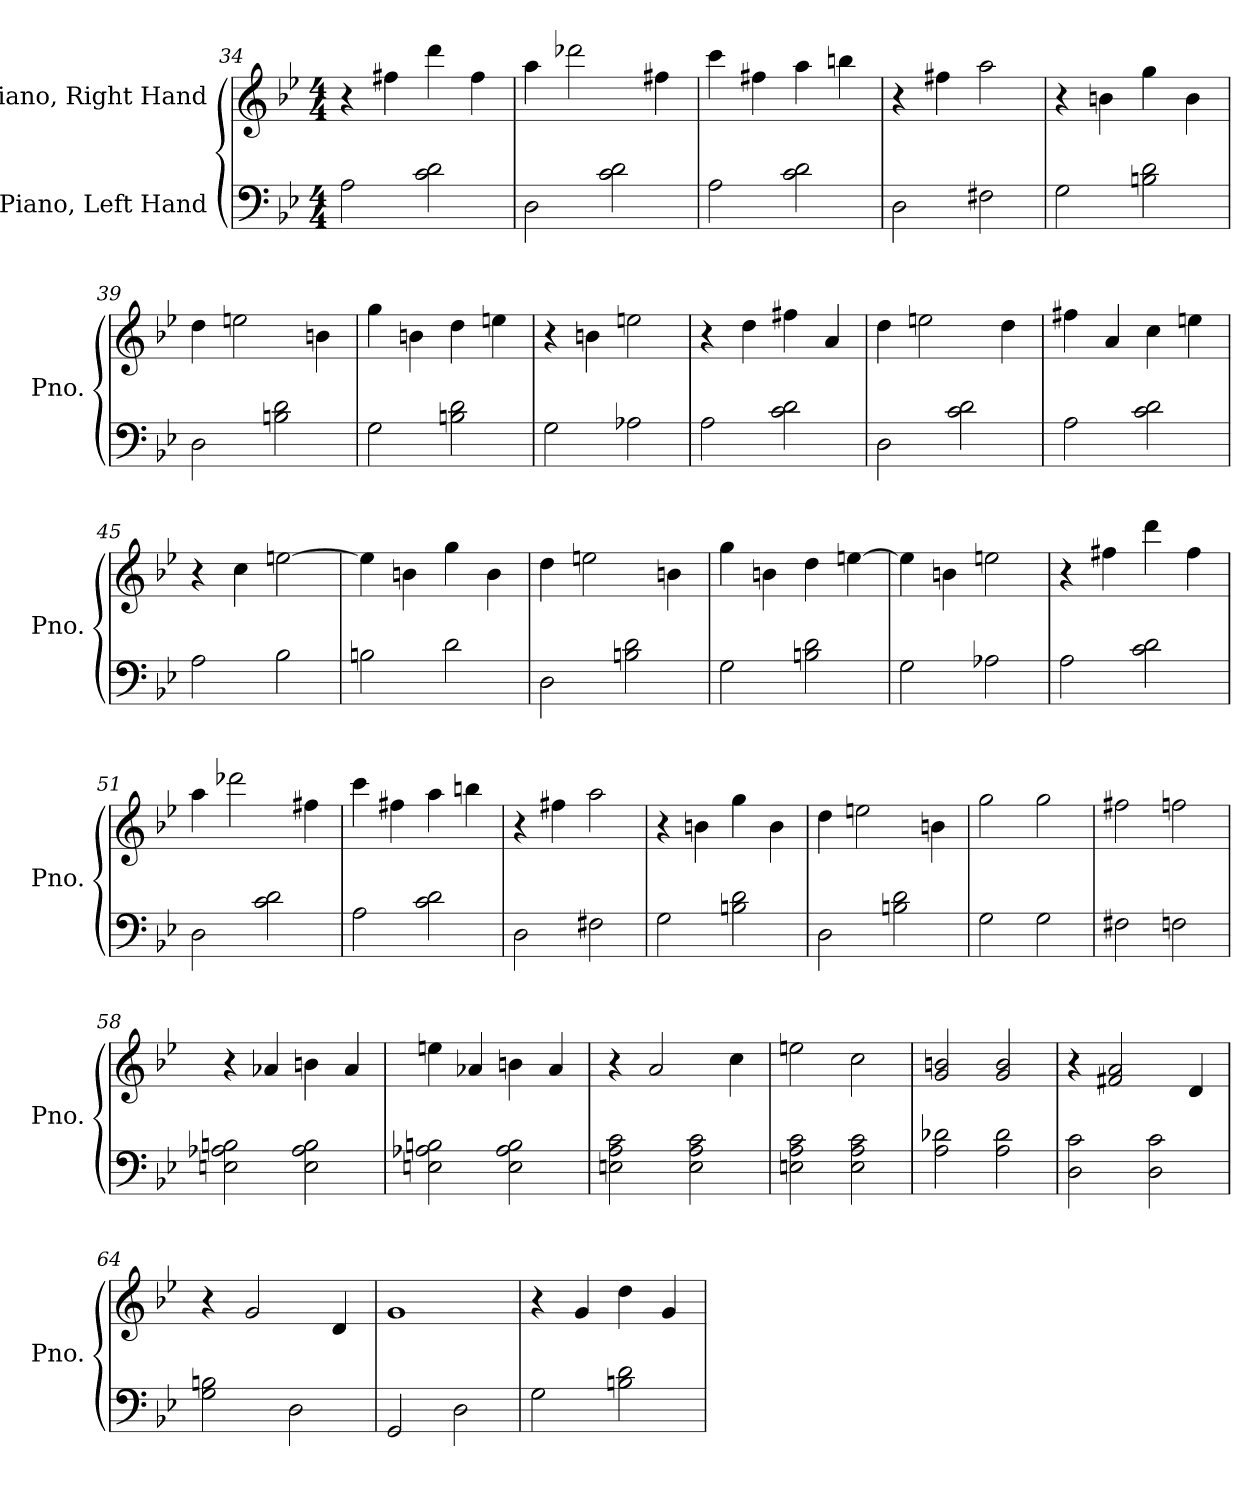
**kern	**kern
*part2	*part1
*staff2	*staff1
*I"Piano, Left Hand	*I"Piano, Right Hand
*I'Pno.	*I'Pno.
*clefF4	*clefG2
*k[b-e-]	*k[b-e-]
*M4/4	*M4/4
=34	=34
2A\	4r
.	4ff#X\
2c\ 2d\	4ddd\
.	4ff#\
=35	=35
2D\	4aa\
.	2ddd-X\
2c\ 2d\	.
.	4ff#X\
=36	=36
2A\	4ccc\
.	4ff#X\
2c\ 2d\	4aa\
.	4bbn\
=37	=37
2D\	4r
.	4ff#X\
2F#X\	2aa\
=38	=38
2G\	4r
.	4bn\
2Bn\ 2d\	4gg\
.	4b\
=39	=39
2D\	4dd\
.	2een\
2Bn\ 2d\	.
.	4bn\
!!LO:LB:g=z
=40	=40
2G\	4gg\
.	4bn\
2Bn\ 2d\	4dd\
.	4een\
=41	=41
2G\	4r
.	4bn\
2A-X\	2een\
=42	=42
2A\	4r
.	4dd\
2c\ 2d\	4ff#X\
.	4a/
=43	=43
2D\	4dd\
.	2een\
2c\ 2d\	.
.	4dd\
=44	=44
2A\	4ff#X\
.	4a/
2c\ 2d\	4cc\
.	4een\
=45	=45
2A\	4r
.	4cc\
2B-\	[2een\
=46	=46
2Bn\	4ee\]
.	4bn\
2d\	4gg\
.	4b\
=47	=47
2D\	4dd\
.	2een\
2Bn\ 2d\	.
.	4bn\
!!LO:PB:g=z
=48	=48
2G\	4gg\
.	4bn\
2Bn\ 2d\	4dd\
.	[4een\
=49	=49
2G\	4ee\]
.	4bn\
2A-X\	2een\
=50	=50
2A\	4r
.	4ff#X\
2c\ 2d\	4ddd\
.	4ff#\
=51	=51
2D\	4aa\
.	2ddd-X\
2c\ 2d\	.
.	4ff#X\
=52	=52
2A\	4ccc\
.	4ff#X\
2c\ 2d\	4aa\
.	4bbn\
=53	=53
2D\	4r
.	4ff#X\
2F#X\	2aa\
=54	=54
2G\	4r
.	4bn\
2Bn\ 2d\	4gg\
.	4b\
!!LO:LB:g=z
=55	=55
2D\	4dd\
.	2een\
2Bn\ 2d\	.
.	4bn\
=56	=56
2G\	2gg\
2G\	2gg\
=57	=57
2F#X\	2ff#X\
2Fn\	2ffn\
=58	=58
2En\ 2A-X\ 2Bn\	4r
.	4a-X/
2E\ 2A-\ 2B\	4bn\
.	4a-/
=59	=59
2En\ 2A-X\ 2Bn\	4een\
.	4a-X/
2E\ 2A-\ 2B\	4bn\
.	4a-/
=60	=60
2En\ 2A\ 2c\	4r
.	2a/
2E\ 2A\ 2c\	.
.	4cc\
=61	=61
2En\ 2A\ 2c\	2een\
2E\ 2A\ 2c\	2cc\
=62	=62
2A\ 2d-X\	2g/ 2bn/
2A\ 2d-\	2g/ 2b/
!!LO:LB:g=z
=63	=63
2D\ 2c\	4r
.	2f#X/ 2a/
2D\ 2c\	.
.	4d/
=64	=64
2G\ 2Bn\	4r
.	2g/
2D\	.
.	4d/
=65	=65
2GG/	1g
2D\	.
=66	=66
2G\	4r
.	4g/
2Bn\ 2d\	4dd\
.	4g/
=	=
*-	*-
